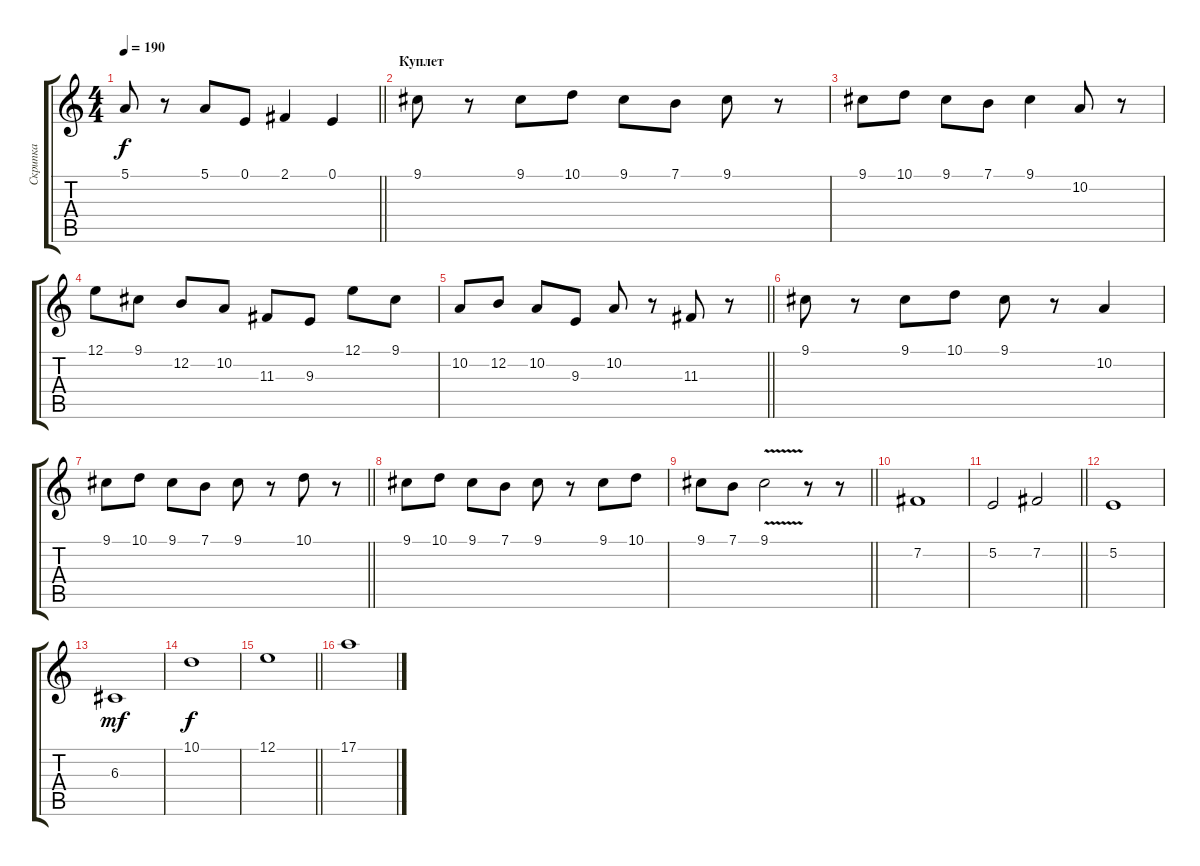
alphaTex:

\track ("Скрипка" "Скрипка") {instrument violin}
\staff {score tabs}
\tuning (E4 B3 G3 D3 A2 E2) {hide}
\ts (4 4)
\tempo 190
\clef g2
\barLineRight lightlight
\ks c
5.1.8{dy f} r.8 5.1.8 0.1.8 2.1.4 0.1.4 |
\section ("" "Куплет")
9.1.8 r.8 9.1.8 10.1.8 9.1.8 7.1.8 9.1.8 r.8 |
9.1.8 10.1.8 9.1.8 7.1.8 9.1.4 10.2.8 r.8 |
12.1.8 9.1.8 12.2.8 10.2.8 11.3.8 9.3.8 12.1.8 9.1.8 |
\barLineRight lightlight
10.2.8 12.2.8 10.2.8 9.3.8 10.2.8 r.8 11.3.8 r.8 |
9.1.8 r.8 9.1.8 10.1.8 9.1.8 r.8 10.2.4 |
\barLineRight lightlight
9.1.8 10.1.8 9.1.8 7.1.8 9.1.8 r.8 10.1.8 r.8 |
9.1.8 10.1.8 9.1.8 7.1.8 9.1.8 r.8 9.1.8 10.1.8 |
\barLineRight lightlight
9.1.8 7.1.8 9.1{v}.2 r.8 r.8 |
\section ("" " ")
7.2.1 |
\barLineRight lightlight
5.2.2 7.2.2 |
5.2.1 |
6.3.1{dy mf} |
10.1.1{dy f} |
\barLineRight lightlight
12.1.1 |
17.1.1
